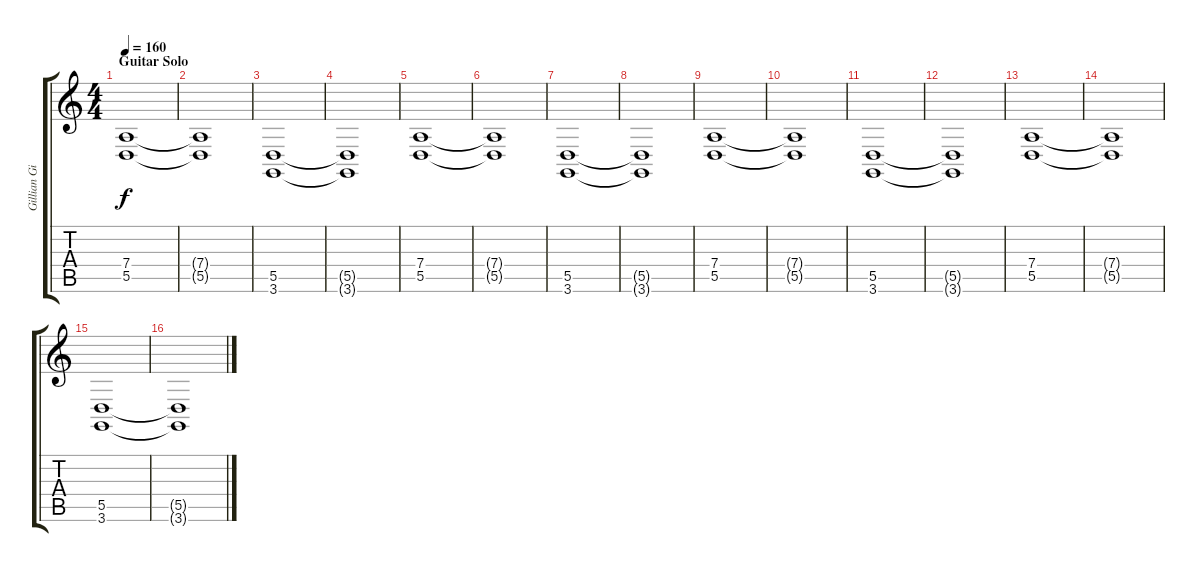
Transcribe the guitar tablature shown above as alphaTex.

\track ("Gillian Gilbert" "Gillian Gi") {instrument synthstrings1}
\staff {score tabs}
\tuning (E4 B3 G3 D3 A2 E2) {hide}
\ts (4 4)
\section ("" "Guitar Solo")
\tempo 160
\clef g2
\ks c
(7.4 5.5).1{dy f} |
(7.4{t} 5.5{t}).1 |
(5.5 3.6).1 |
(5.5{t} 3.6{t}).1 |
(7.4 5.5).1 |
(7.4{t} 5.5{t}).1 |
(5.5 3.6).1 |
(5.5{t} 3.6{t}).1 |
(7.4 5.5).1 |
(7.4{t} 5.5{t}).1 |
(5.5 3.6).1 |
(5.5{t} 3.6{t}).1 |
(7.4 5.5).1 |
(7.4{t} 5.5{t}).1 |
(5.5 3.6).1 |
(5.5{t} 3.6{t}).1
